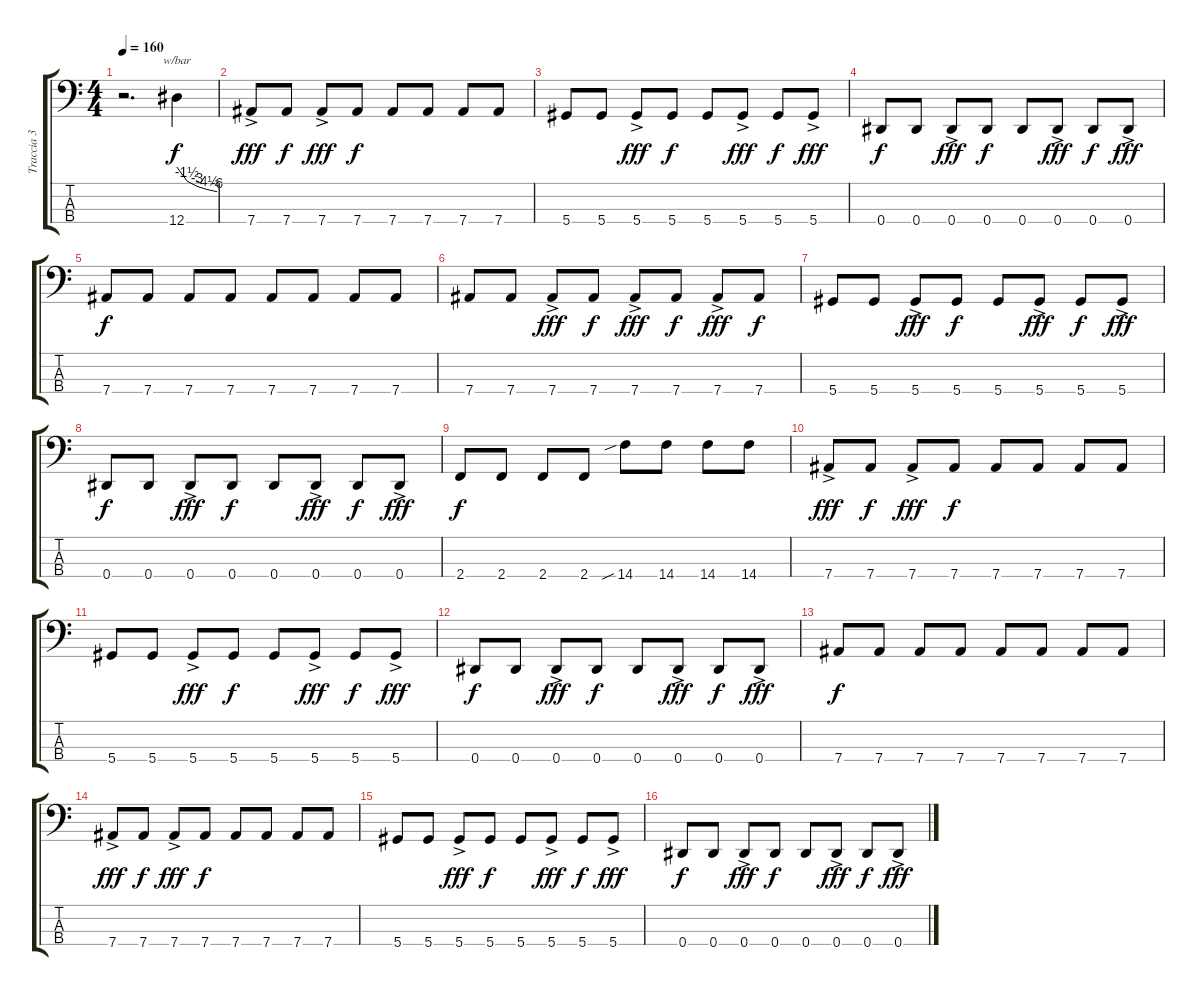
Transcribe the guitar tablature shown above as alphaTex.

\track ("Traccia 3" "Traccia 3") {instrument electricbassfinger}
\staff {score tabs}
\tuning (Gb2 Db2 Ab1 Eb1) {hide}
\ts (4 4)
\tempo 160
\clef f4
\ks c
r.2{d dy f} 12.4.4{tbe (custom default 0 0 15 -6 30 -12 45 -18 60 -24)} |
7.4{ac}.8{dy fff} 7.4.8{dy f} 7.4{ac}.8{dy fff} 7.4.8{dy f} 7.4.8 7.4.8 7.4.8 7.4.8 |
5.4.8 5.4.8 5.4{ac}.8{dy fff} 5.4.8{dy f} 5.4.8 5.4{ac}.8{dy fff} 5.4.8{dy f} 5.4{ac}.8{dy fff} |
0.4.8{dy f} 0.4.8 0.4{ac}.8{dy fff} 0.4.8{dy f} 0.4.8 0.4{ac}.8{dy fff} 0.4.8{dy f} 0.4{ac}.8{dy fff} |
7.4.8{dy f} 7.4.8 7.4.8 7.4.8 7.4.8 7.4.8 7.4.8 7.4.8 |
7.4.8 7.4.8 7.4{ac}.8{dy fff} 7.4.8{dy f} 7.4{ac}.8{dy fff} 7.4.8{dy f} 7.4{ac}.8{dy fff} 7.4.8{dy f} |
5.4.8 5.4.8 5.4{ac}.8{dy fff} 5.4.8{dy f} 5.4.8 5.4{ac}.8{dy fff} 5.4.8{dy f} 5.4{ac}.8{dy fff} |
0.4.8{dy f} 0.4.8 0.4{ac}.8{dy fff} 0.4.8{dy f} 0.4.8 0.4{ac}.8{dy fff} 0.4.8{dy f} 0.4{ac}.8{dy fff} |
2.4.8{dy f} 2.4.8 2.4.8 2.4.8 14.4{sib}.8 14.4.8 14.4.8 14.4.8 |
7.4{ac}.8{dy fff} 7.4.8{dy f} 7.4{ac}.8{dy fff} 7.4.8{dy f} 7.4.8 7.4.8 7.4.8 7.4.8 |
5.4.8 5.4.8 5.4{ac}.8{dy fff} 5.4.8{dy f} 5.4.8 5.4{ac}.8{dy fff} 5.4.8{dy f} 5.4{ac}.8{dy fff} |
0.4.8{dy f} 0.4.8 0.4{ac}.8{dy fff} 0.4.8{dy f} 0.4.8 0.4{ac}.8{dy fff} 0.4.8{dy f} 0.4{ac}.8{dy fff} |
7.4.8{dy f} 7.4.8 7.4.8 7.4.8 7.4.8 7.4.8 7.4.8 7.4.8 |
7.4{ac}.8{dy fff} 7.4.8{dy f} 7.4{ac}.8{dy fff} 7.4.8{dy f} 7.4.8 7.4.8 7.4.8 7.4.8 |
5.4.8 5.4.8 5.4{ac}.8{dy fff} 5.4.8{dy f} 5.4.8 5.4{ac}.8{dy fff} 5.4.8{dy f} 5.4{ac}.8{dy fff} |
0.4.8{dy f} 0.4.8 0.4{ac}.8{dy fff} 0.4.8{dy f} 0.4.8 0.4{ac}.8{dy fff} 0.4.8{dy f} 0.4{ac}.8{dy fff}
